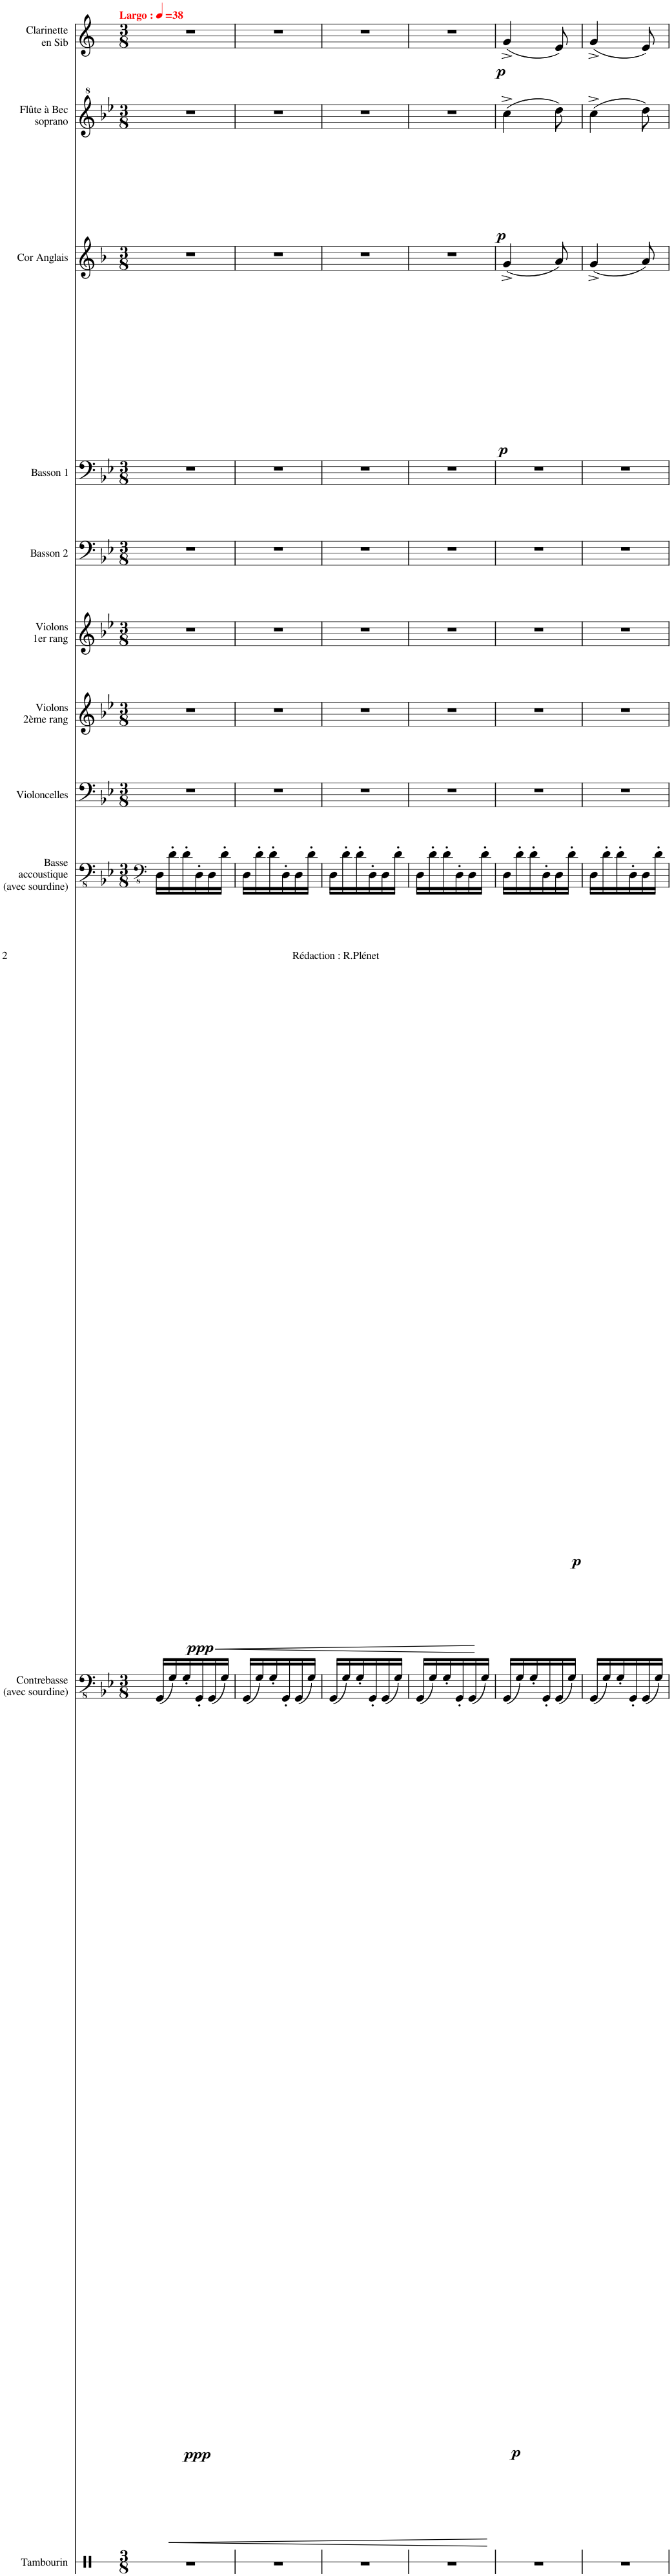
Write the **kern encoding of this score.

**kern	**kern	**dynam	**kern	**dynam	**kern	**kern	**kern	**kern	**kern	**kern	**dynam	**kern	**dynam	**kern	**dynam
*part11	*part10	*part10	*part9	*part9	*part8	*part7	*part6	*part5	*part4	*part3	*part3	*part2	*part2	*part1	*part1
*staff11	*staff10	*staff10	*staff9	*staff9	*staff8	*staff7	*staff6	*staff5	*staff4	*staff3	*staff3	*staff2	*staff2	*staff1	*staff1
*I"Tambourin	*I"Contrebasse (avec sourdine)	*	*I"Basse       accoustique (avec sourdine)	*	*I"Violoncelles	*I"Violons 2ème rang	*I"Violons 1er rang	*I"Basson 2	*I"Basson 1	*I"Cor Anglais	*	*I"Flûte à Bec     soprano	*	*I"Clarinette       en Sib	*
*I'Tbr.	*I'Cbs	*	*I'B.acc	*	*I'Vlc.	*I'V.2rg	*I'V.1rg	*I'Bsn.2	*I'Bsn.1	*I'C.A	*	*I'Fl.sop	*	*I'Cl.Sib	*
*stria1	*	*	*	*	*	*	*	*	*	*	*	*	*	*	*
*clefX	*clefFv4	*	*clefFv4	*	*clefF4	*clefG2	*clefG2	*clefF4	*clefF4	*clefG2	*	*clefG^2	*	*clefG2	*
*	*Trd7c12	*	*	*	*	*	*	*	*	*Trd4c7	*	*	*	*Trd1c2	*
*k[]	*k[b-e-]	*	*k[b-e-]	*	*k[b-e-]	*k[b-e-]	*k[b-e-]	*k[b-e-]	*k[b-e-]	*k[b-]	*	*k[b-e-]	*	*k[]	*
*M3/8	*M3/8	*	*M3/8	*	*M3/8	*M3/8	*M3/8	*M3/8	*M3/8	*M3/8	*	*M3/8	*	*M3/8	*
*MM38	*MM38	*	*MM38	*	*MM38	*MM38	*MM38	*MM38	*MM38	*MM38	*	*MM38	*	*MM38	*
=1	=1	=1	=1	=1	=1	=1	=1	=1	=1	=1	=1	=1	=1	=1	=1
!	!	!	!	!	!	!	!	!	!	!	!	!	!	!LO:TX:a:B:t=Largo &colon;	!
!	!	!LO:DY:b	!	!LO:HP:b	!	!	!	!	!	!	!	!	!	!	!
!	!	!	!	!LO:DY:n=1:b	!	!	!	!	!	!	!	!	!	!	!
4.r	(16GGG/LL	ppp	16DD\LL	< ppp	4.r	4.r	4.r	4.r	4.r	4.r	.	4.r	.	4.r	.
!	!	!LO:HP:b	!	!	!	!	!	!	!	!	!	!	!	!	!
.	16GG/)	<	16D'\	.	.	.	.	.	.	.	.	.	.	.	.
.	16GG'/	.	16D'\	.	.	.	.	.	.	.	.	.	.	.	.
.	16GGG'/	.	16DD'\	.	.	.	.	.	.	.	.	.	.	.	.
.	(16GGG/	.	16DD\	.	.	.	.	.	.	.	.	.	.	.	.
.	16GG/JJ)	.	16D'\JJ	.	.	.	.	.	.	.	.	.	.	.	.
=2	=2	=2	=2	=2	=2	=2	=2	=2	=2	=2	=2	=2	=2	=2	=2
4.r	(16GGG/LL	.	16DD\LL	.	4.r	4.r	4.r	4.r	4.r	4.r	.	4.r	.	4.r	.
.	16GG/)	.	16D'\	.	.	.	.	.	.	.	.	.	.	.	.
.	16GG'/	.	16D'\	.	.	.	.	.	.	.	.	.	.	.	.
.	16GGG'/	.	16DD'\	.	.	.	.	.	.	.	.	.	.	.	.
.	(16GGG/	.	16DD\	.	.	.	.	.	.	.	.	.	.	.	.
.	16GG/JJ)	.	16D'\JJ	.	.	.	.	.	.	.	.	.	.	.	.
=3	=3	=3	=3	=3	=3	=3	=3	=3	=3	=3	=3	=3	=3	=3	=3
4.r	(16GGG/LL	.	16DD\LL	.	4.r	4.r	4.r	4.r	4.r	4.r	.	4.r	.	4.r	.
.	16GG/)	.	16D'\	.	.	.	.	.	.	.	.	.	.	.	.
.	16GG'/	.	16D'\	.	.	.	.	.	.	.	.	.	.	.	.
.	16GGG'/	.	16DD'\	.	.	.	.	.	.	.	.	.	.	.	.
.	(16GGG/	.	16DD\	.	.	.	.	.	.	.	.	.	.	.	.
.	16GG/JJ)	.	16D'\JJ	.	.	.	.	.	.	.	.	.	.	.	.
=4	=4	=4	=4	=4	=4	=4	=4	=4	=4	=4	=4	=4	=4	=4	=4
4.r	(16GGG/LL	.	16DD\LL	.	4.r	4.r	4.r	4.r	4.r	4.r	.	4.r	.	4.r	.
.	16GG/)	.	16D'\	.	.	.	.	.	.	.	.	.	.	.	.
.	16GG'/	.	16D'\	.	.	.	.	.	.	.	.	.	.	.	.
.	16GGG'/	.	16DD'\	.	.	.	.	.	.	.	.	.	.	.	.
.	(16GGG/	.	16DD\	.	.	.	.	.	.	.	.	.	.	.	.
!	!	!	!	!LO:DY:n=1:b	!	!	!	!	!	!	!	!	!	!	!
.	16GG/JJ)	[	16D'\JJ	[ p	.	.	.	.	.	.	.	.	.	.	.
=5	=5	=5	=5	=5	=5	=5	=5	=5	=5	=5	=5	=5	=5	=5	=5
!	!	!LO:DY:b	!	!	!	!	!	!	!	!	!LO:DY:b	!	!LO:DY:b	!	!LO:DY:b
4.r	(16GGG/LL	p	16DD\LL	.	4.r	4.r	4.r	4.r	4.r	(4g^/	p	(4ccc^\	p	(4g^/	p
.	16GG/)	.	16D'\	.	.	.	.	.	.	.	.	.	.	.	.
.	16GG'/	.	16D'\	.	.	.	.	.	.	.	.	.	.	.	.
.	16GGG'/	.	16DD'\	.	.	.	.	.	.	.	.	.	.	.	.
.	(16GGG/	.	16DD\	.	.	.	.	.	.	8a/)	.	8ddd\)	.	8e/)	.
.	16GG/JJ)	.	16D'\JJ	.	.	.	.	.	.	.	.	.	.	.	.
=6	=6	=6	=6	=6	=6	=6	=6	=6	=6	=6	=6	=6	=6	=6	=6
4.r	(16GGG/LL	.	16DD\LL	.	4.r	4.r	4.r	4.r	4.r	(4g^/	.	(4ccc^\	.	(4g^/	.
.	16GG/)	.	16D'\	.	.	.	.	.	.	.	.	.	.	.	.
.	16GG'/	.	16D'\	.	.	.	.	.	.	.	.	.	.	.	.
.	16GGG'/	.	16DD'\	.	.	.	.	.	.	.	.	.	.	.	.
.	(16GGG/	.	16DD\	.	.	.	.	.	.	8a/)	.	8ddd\)	.	8e/)	.
.	16GG/JJ)	.	16D'\JJ	.	.	.	.	.	.	.	.	.	.	.	.
=	=	=	=	=	=	=	=	=	=	=	=	=	=	=	=
*-	*-	*-	*-	*-	*-	*-	*-	*-	*-	*-	*-	*-	*-	*-	*-
